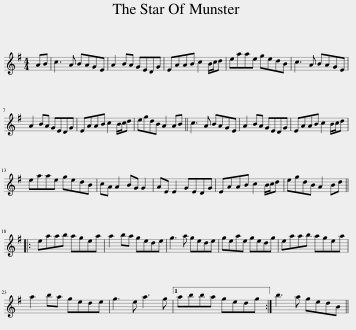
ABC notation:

X:1
L:1/8
M:4/4
I:linebreak $
K:G
V:1 treble
V:1
 AB | c3 A BAGE | A2 BA GEDG | EAAB c2 B/c/d | eaae gedB | %5
 c3 A BAGE |$ A2 BA GEDG | EAAB c2 B/c/d | egdB A2 AB || c3 A BAGE | %10
 A2 BA GEDG | EAAB c2 B/c/d |$ eaae gedB | cA A2 BG G2 | AE E2 GEDG | %15
 EAAB c2 B/c/d | egdB A2 Bd |:$ eaab agea | a2 ba gede | g3 a gede | %20
 geae gedg | eaab agea |$ a2 ba gede | g3 e a3 g |1 abba gedg :| %25
 b3 a gedB || %26
